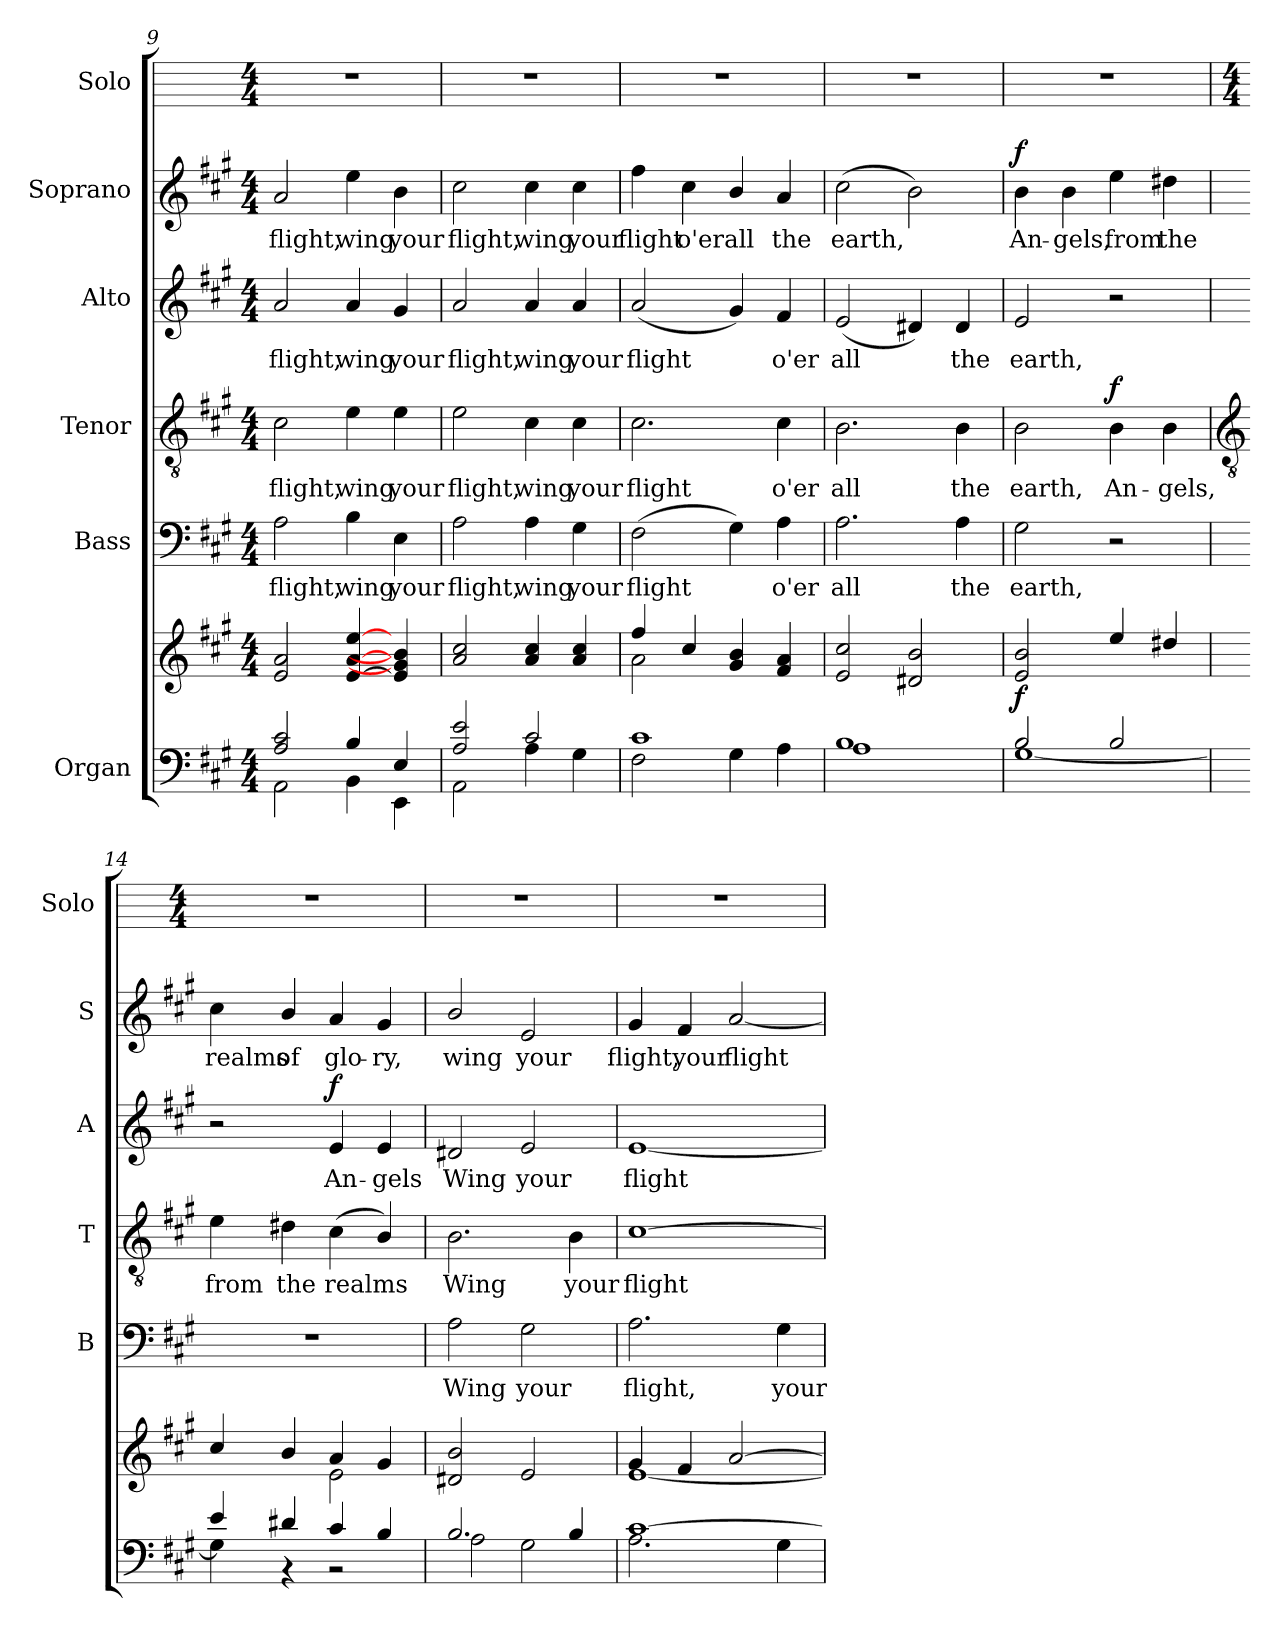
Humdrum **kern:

**kern	**kern	**dynam	**kern	**text	**kern	**text	**dynam	**kern	**text	**dynam	**kern	**text	**dynam	**kern
*part6	*part6	*part6	*part5	*part5	*part4	*part4	*part4	*part3	*part3	*part3	*part2	*part2	*part2	*part1
*staff7	*staff6	*staff6/7	*staff5	*staff5	*staff4	*staff4	*staff4	*staff3	*staff3	*staff3	*staff2	*staff2	*staff2	*staff1
*I"Organ	*	*	*I"Bass	*	*I"Tenor	*	*	*I"Alto	*	*	*I"Soprano	*	*	*I"Solo
*	*	*	*I'B	*	*I'T	*	*	*I'A	*	*	*I'S	*	*	*I'Solo
!!LO:LB:g=z
*clefF4	*clefG2	*	*clefF4	*	*clefGv2	*	*	*clefG2	*	*	*clefG2	*	*	*
*k[f#c#g#]	*k[f#c#g#]	*	*k[f#c#g#]	*	*k[f#c#g#]	*	*	*k[f#c#g#]	*	*	*k[f#c#g#]	*	*	*
*A:	*A:	*	*A:	*	*A:	*	*	*A:	*	*	*A:	*	*	*
*M4/4	*M4/4	*	*M4/4	*	*M4/4	*	*	*M4/4	*	*	*M4/4	*	*	*M4/4
=9	=9	=9	=9	=9	=9	=9	=9	=9	=9	=9	=9	=9	=9	=9
*^	*^	*	*	*	*	*	*	*	*	*	*	*	*	*
!	!	!	!	!	!	!LO:LY:b	!	!LO:LY:b	!	!	!LO:LY:b	!	!	!LO:LY:b	!	!
2A/ 2c#/	2AA\	2e 2a	1ryy	.	2A	flight,	2c#	flight,	.	2a	flight,	.	2a	flight,	.	1r
!	!	!	!	!	!	!LO:LY:b	!	!LO:LY:b	!	!	!LO:LY:b	!	!	!LO:LY:b	!	!
4B/	4BB\	[4e [4a [4ee	.	.	4B	wing	4e	wing	.	4a	wing	.	4ee	wing	.	.
!	!	!	!	!	!	!LO:LY:b	!	!LO:LY:b	!	!	!LO:LY:b	!	!	!LO:LY:b	!	!
4E/	4EE\	4e] 4g#] 4b]	.	.	4E	your	4e	your	.	4g#	your	.	4b	your	.	.
=10	=10	=10	=10	=10	=10	=10	=10	=10	=10	=10	=10	=10	=10	=10	=10	=10
!	!	!	!	!	!	!LO:LY:b	!	!LO:LY:b	!	!	!LO:LY:b	!	!	!LO:LY:b	!	!
2A/ 2e/	2AA\	2a 2cc#	1ryy	.	2A	flight,	2e	flight,	.	2a	flight,	.	2cc#	flight,	.	1r
!	!	!	!	!	!	!LO:LY:b	!	!LO:LY:b	!	!	!LO:LY:b	!	!	!LO:LY:b	!	!
2c#/	4A\	4a 4cc#	.	.	4A	wing	4c#	wing	.	4a	wing	.	4cc#	wing	.	.
!	!	!	!	!	!	!LO:LY:b	!	!LO:LY:b	!	!	!LO:LY:b	!	!	!LO:LY:b	!	!
.	4G#\	4a 4cc#	.	.	4G#	your	4c#	your	.	4a	your	.	4cc#	your	.	.
=11	=11	=11	=11	=11	=11	=11	=11	=11	=11	=11	=11	=11	=11	=11	=11	=11
!	!	!	!	!	!	!LO:LY:b	!	!LO:LY:b	!	!	!LO:LY:b	!	!	!LO:LY:b	!	!
1c#/	2F#\	4ff#/	2a\	.	(>2F#	flight	2.c#	flight	.	(<2a	flight	.	4ff#	flight	.	1r
!	!	!	!	!	!	!	!	!	!	!	!	!	!	!LO:LY:b	!	!
.	.	4cc#/	.	.	.	.	.	.	.	.	.	.	4cc#	o'er	.	.
!	!	!	!	!	!	!	!	!	!	!	!	!	!	!LO:LY:b	!	!
.	4G#\	4g#/ 4b/	2ryy	.	4G#)	.	.	.	.	4g#)	.	.	4b/	all	.	.
!	!	!	!	!	!	!LO:LY:b	!	!LO:LY:b	!	!	!LO:LY:b	!	!	!LO:LY:b	!	!
.	4A\	4f# 4a	.	.	4A	o'er	4c#	o'er	.	4f#	o'er	.	4a	the	.	.
=12	=12	=12	=12	=12	=12	=12	=12	=12	=12	=12	=12	=12	=12	=12	=12	=12
!	!	!	!	!	!	!LO:LY:b	!	!LO:LY:b	!	!	!LO:LY:b	!	!	!LO:LY:b	!	!
1B/	1A\	2e 2cc#	1ryy	.	2.A	all	2.B	all	.	(<2e	all	.	(>2cc#	earth,	.	1r
.	.	2d#X 2b	.	.	.	.	.	.	.	4d#X)	.	.	2b)	.	.	.
!	!	!	!	!	!	!LO:LY:b	!	!LO:LY:b	!	!	!LO:LY:b	!	!	!	!	!
.	.	.	.	.	4A	the	4B	the	.	4d#	the	.	.	.	.	.
=13	=13	=13	=13	=13	=13	=13	=13	=13	=13	=13	=13	=13	=13	=13	=13	=13
!	!	!	!	!LO:DY:b	!	!LO:LY:b	!	!LO:LY:b	!	!	!LO:LY:b	!	!	!LO:LY:b	!LO:DY:b	!
2B/	[1G#\	2e 2b	1ryy	f	2G#	earth,	2B	earth,	.	2e	earth,	.	4b	An-	f	1r
!	!	!	!	!	!	!	!	!	!	!	!	!	!	!LO:LY:b	!	!
.	.	.	.	.	.	.	.	.	.	.	.	.	4b	-gels,	.	.
!	!	!	!	!	!	!	!	!LO:LY:b	!LO:DY:b	!	!	!	!	!LO:LY:b	!	!
2B/	.	4ee	.	.	2r	.	4B	An-	f	2r	.	.	4ee	from	.	.
!	!	!	!	!	!	!	!	!LO:LY:b	!	!	!	!	!	!LO:LY:b	!	!
.	.	4dd#X	.	.	.	.	4B	-gels,	.	.	.	.	4dd#X	the	.	.
!!LO:LB:g=z
=14	=14	=14	=14	=14	=14	=14	=14	=14	=14	=14	=14	=14	=14	=14	=14	=14
*	*	*	*	*	*	*	*clefGv2	*	*	*	*	*	*	*	*	*
*	*	*	*	*	*	*	*	*	*	*	*	*	*	*	*	*M4/4
!	!	!	!	!	!	!	!	!LO:LY:b	!	!	!	!	!	!LO:LY:b	!	!
4e/	4G#\]	4cc#/	2ryy	.	1r	.	4e	from	.	2r	.	.	4cc#	realms	.	1r
!	!	!	!	!	!	!	!	!LO:LY:b	!	!	!	!	!	!LO:LY:b	!	!
4d#X/	4r	4b/	.	.	.	.	4d#X	the	.	.	.	.	4b/	of	.	.
!	!	!	!	!	!	!	!	!LO:LY:b	!	!	!LO:LY:b	!LO:DY:b	!	!LO:LY:b	!	!
4c#/	2r	4a/	2e\	.	.	.	(<4c#	realms	.	4e	An-	f	4a	glo-	.	.
!	!	!	!	!	!	!	!	!	!	!	!LO:LY:b	!	!	!LO:LY:b	!	!
4B/	.	4g#/	.	.	.	.	4B/)	.	.	4e	-gels	.	4g#	-ry,	.	.
=15	=15	=15	=15	=15	=15	=15	=15	=15	=15	=15	=15	=15	=15	=15	=15	=15
!	!	!	!	!	!	!LO:LY:b	!	!LO:LY:b	!	!	!LO:LY:b	!	!	!LO:LY:b	!	!
2.B/	2A\	2d#X/ 2b/	1ryy	.	2A	Wing	2.B	Wing	.	2d#X	Wing	.	2b/	wing	.	1r
!	!	!	!	!	!	!LO:LY:b	!	!	!	!	!LO:LY:b	!	!	!LO:LY:b	!	!
.	2G#\	2e/	.	.	2G#	your	.	.	.	2e	your	.	2e	your	.	.
!	!	!	!	!	!	!	!	!LO:LY:b	!	!	!	!	!	!	!	!
4B/	.	.	.	.	.	.	4B	your	.	.	.	.	.	.	.	.
=16	=16	=16	=16	=16	=16	=16	=16	=16	=16	=16	=16	=16	=16	=16	=16	=16
!	!	!	!	!	!	!LO:LY:b	!	!LO:LY:b	!	!	!LO:LY:b	!	!	!LO:LY:b	!	!
[1c#/	2.A\	4g#/	[1e\	.	2.A	flight,	[1c#	flight	.	[1e	flight	.	4g#	flight,	.	1r
!	!	!	!	!	!	!	!	!	!	!	!	!	!	!LO:LY:b	!	!
.	.	4f#/	.	.	.	.	.	.	.	.	.	.	4f#	your	.	.
!	!	!	!	!	!	!	!	!	!	!	!	!	!	!LO:LY:b	!	!
.	.	[2a/	.	.	.	.	.	.	.	.	.	.	[2a	flight	.	.
!	!	!	!	!	!	!LO:LY:b	!	!	!	!	!	!	!	!	!	!
.	4G#\	.	.	.	4G#	your	.	.	.	.	.	.	.	.	.	.
*v	*v	*	*	*	*	*	*	*	*	*	*	*	*	*	*	*
*	*v	*v	*	*	*	*	*	*	*	*	*	*	*	*	*
=	=	=	=	=	=	=	=	=	=	=	=	=	=	=
*-	*-	*-	*-	*-	*-	*-	*-	*-	*-	*-	*-	*-	*-	*-
